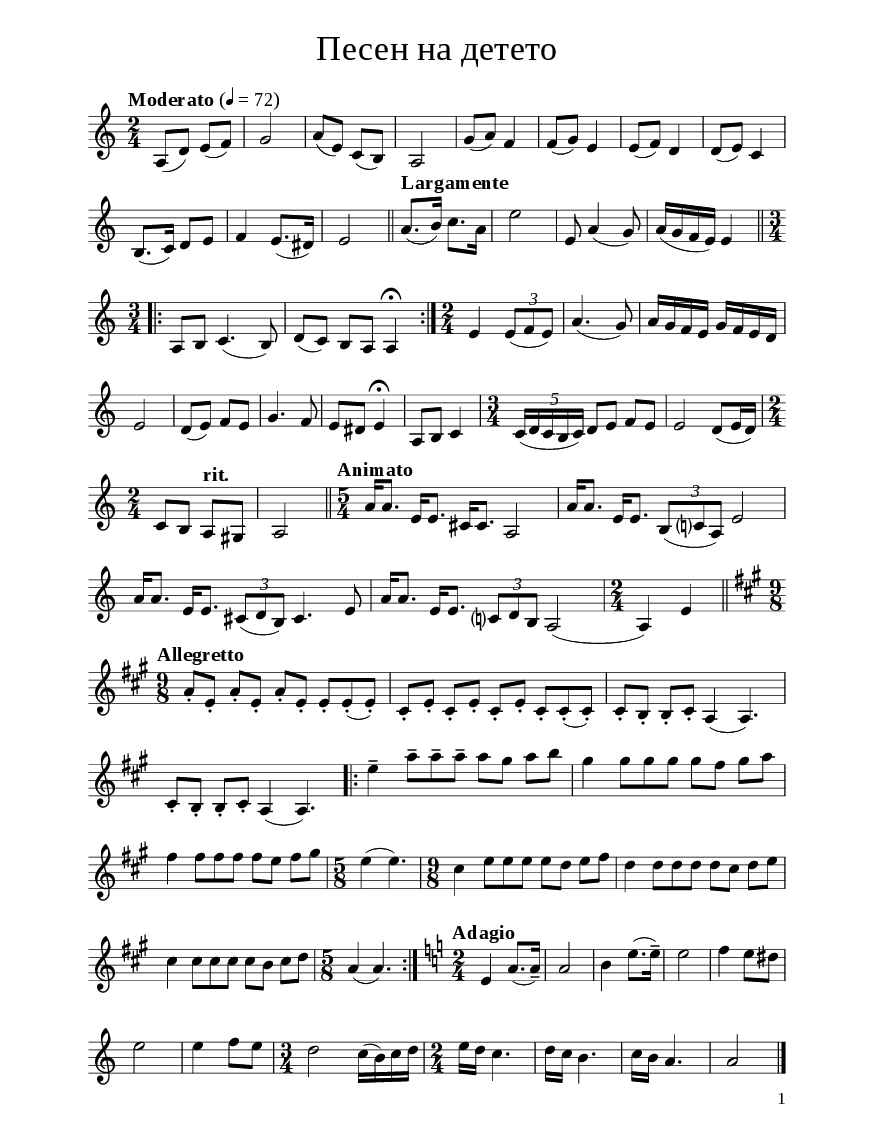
\version "2.24.3"

% include paper part and global functions
\include "include/globals.ily"
\bookpart {
  \label #'ref164
  \tocItem \markup "Песен на детето"
  \paper {
    % the system system spacing is custom here so do not include bookpart-paper.ily
    print-all-headers = ##t
    print-page-number = ##t
    print-first-page-number = ##t

    % put page numbers on the bottom
    oddHeaderMarkup = \markup ""
    evenHeaderMarkup = \markup ""
    oddFooterMarkup = \markup
    \fill-line {
      ""
      \if \should-print-page-number \fromproperty #'page:page-number-string
    }
    evenFooterMarkup = \markup
    \fill-line {
      \if \should-print-page-number \fromproperty #'page:page-number-string
      ""
    }

    left-margin = 1.5\cm
    right-margin = 1.5\cm
    top-margin = 1.6\cm
    bottom-margin = 1.2\cm
    ragged-bottom = ##t % do not spread the staves to fill the whole vertical space

    % change distance between staves
    system-system-spacing =
    #'((basic-distance . 12)
       (minimum-distance . 6)
       (padding . 1)
       (stretchability . 9))
  }

  \header {
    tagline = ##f
  }

  \score {
    \include "include/score-layout.ily"

    \new Voice \absolute {
      \clef treble
      \key a \minor
      \time 2/4
      \tempoFunc "Moderato" 4 "72"
      a8 ( d'8 ) e'8 ( f'8 ) | % 2
      g'2 | % 3
      a'8 ( e'8 ) c'8 ( b8 ) | % 4
      a2 | % 5
      %\tempo "Poco più mosso"
      g'8
      ( a'8 ) f'4 | f'8 ( g'8 )
      e'4 | % 6
      e'8 ( f'8 ) d'4 | d'8 ( e'8 ) c'4 \break | % 7
      b8. ( c'16 ) d'8 e'8 | % 8
      f'4 e'8. ( dis'16 ) | % 9

      e'2 \bar "||"
      \tempo "Largamente"
      a'8.  ( b'16 ) c''8. a'16 | % 11
      e''2 | % 12
      e'8 a'4 ( g'8 ) | % 13
      a'16 ( g'16 f'16 e'16 ) e'4 \break | % 14
      \time 3/4   \bar ".|:-||"
      a8 b8 c'4. ( b8 ) | % 15
      d'8 ( [c'8] ) b8 [a8] a4 \fermata
      \bar ":|."
      | % 16

      \time 2/4  e'4 \once \override TupletBracket.stencil = ##f
      \times 2/3  {
        e'8( f'8 e'8 )
      }
      | % 17
      a'4. ( g'8 ) | % 18
      a'16 g'16 f'16 e'16 g'16 f'16 e'16 d'16 \break | % 19
      e'2 |
      d'8 ( e'8 ) f'8 e'8 | % 21
      g'4. f'8 | % 22
      e'8 dis'8 e'4 \fermata | % 23
      a8 b8 c'4 | % 24
      \time 3/4  \once \override TupletBracket.stencil = ##f
      \times 4/5  {
        c'16 ( d'16 c'16 b16 c'16)
      }
      d'8 [e'8] f'8 [e'8] | % 25
      e'2 d'8 ( e'16 d'16 ) \break | % 26
      \time 2/4  c'8 b8 \tempo "rit." a8 gis8 | % 27
      a2 \bar "||"
      \time 5/4  | % 28
      \tempo "Animato"
      a'16  a'8. e'16 e'8. cis'16 cis'8. a2 | % 29
      a'16 a'8. e'16 e'8. \once \override TupletBracket.stencil = ##f
      \times 2/3  {
        b8 ( c'?8 a8 )
      }
      e'2 \break |
      a'16 a'8. e'16 e'8. \once \override TupletBracket.stencil = ##f
      \times 2/3  {
        cis'8 ( d'8 b8 )
      }
      cis'4. e'8 | % 31
      a'16 a'8. e'16 e'8. \once \override TupletBracket.stencil = ##f
      \times 2/3  {
        c'?8 d'8 b8
      }
      a2 ( | % 32
      \time 2/4  a4 ) e'4 \bar "||"
      \break | % 33
      \key a \major \time 9/8 | % 33
      \tempo "Allegretto"
      a'8  -. [e'8 -. ] a'8 -. [e'8 -.] a'8 -. [e'8]
      -. e'8 -. e'8 ( -. e'8 ) -. | % 34
      cis'8 -. [e'8 -.] cis'8 -. [e'8 -.] cis'8 -. [e'8 -.] cis'8 -. cis'8 ( -.
      cis'8 ) -. | % 35
      cis'8 -. [b8 -.] b8 -. [cis'8 -.] a4 ( a4. ) \break | % 36
      cis'8 -. [ b8 -.] b8 -. [cis'8 -.] a4 ( a4. ) | % 37
      \bar ".|:"
      e''4 -- a''8 -- [a''8 -- a''8 -- ] % 38
      a''8 [gis''8] a''8 [b''8] | gis''4 gis''8 [gis''8 gis''8]  % 39
      gis''8 [fis''8] gis''8 [a''8] | fis''4 fis''8 [fis''8 fis''8]
      fis''8 [e''8] fis''8 [gis''8] | \time 5/8 e''4 ( e''4. ) | % 41
      \time 9/8  cis''4 e''8 [e''8 e''8] e''8 [d''8] e''8 [fis''8] | d''4 d''8 [d''8 d''8]
      d''8 [cis''8] d''8 [e''8] | cis''4 cis''8 [cis''8 cis''8] % 44
      cis''8 [b'8] cis''8 [d''8] \time 5/8 a'4 ( a'4. )
      \bar ":|."
      | % 45
      \tempo "Adagio"
      \key a \minor \time 2/4 | % 45
      e'4
      a'8. ( a'16 ) -- | % 46
      a'2 | % 47
      b'4 e''8. ( e''16 ) -- | % 48
      e''2 | % 49
      f''4 e''8 dis''8 \break |
      e''2 | % 51
      e''4 f''8 e''8 | % 52
      \time 3/4  d''2 c''16 ( b'16 ) c''16 d''16 | % 53
      \time 2/4  e''16 d''16 c''4. | % 54
      d''16 c''16 b'4. | % 55
      c''16 b'16 a'4. | % 56
      a'2 \bar "|."
    }

    \addlyrics {

    }

    \header {
      title = \titleFunc #'ref_desc_19 " Песен на детето " "Pesen na deteto  –  Das Lied des Kindes"
    }

    \midi{}

  } % score

} % bookpart
